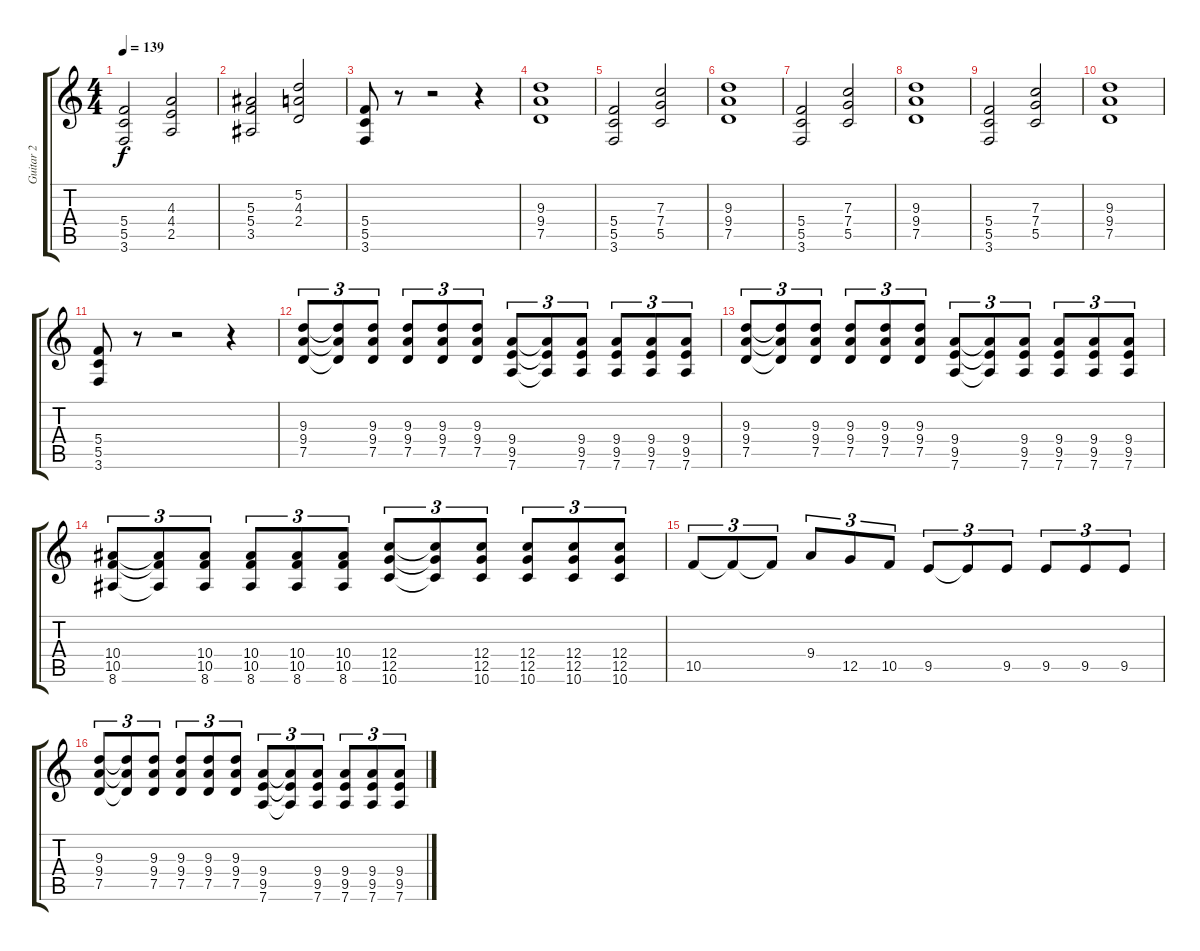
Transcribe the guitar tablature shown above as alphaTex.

\track ("Guitar 2" "Guitar 2") {instrument distortionguitar}
\staff {score tabs}
\tuning (D4 A3 F3 C3 G2 D2) {hide}
\ts (4 4)
\tempo 139
\clef g2
\ks c
(5.4 5.5 3.6).2{dy f} (4.3 4.4 2.5).2 |
(5.3 5.4 3.5).2 (5.2 4.3 2.4).2 |
(5.4 5.5 3.6).8 r.8 r.2 r.4 |
(9.3 9.4 7.5).1 |
(5.4 5.5 3.6).2 (7.3 7.4 5.5).2 |
(9.3 9.4 7.5).1 |
(5.4 5.5 3.6).2 (7.3 7.4 5.5).2 |
(9.3 9.4 7.5).1 |
(5.4 5.5 3.6).2 (7.3 7.4 5.5).2 |
(9.3 9.4 7.5).1 |
(5.4 5.5 3.6).8 r.8 r.2 r.4 |
(9.3 9.4 7.5).8{tu (3 2)} (9.3{t} 9.4{t} 7.5{t}).8{tu (3 2)} (9.3 9.4 7.5).8{tu (3 2)} (9.3 9.4 7.5).8{tu (3 2)} (9.3 9.4 7.5).8{tu (3 2)} (9.3 9.4 7.5).8{tu (3 2)} (9.4 9.5 7.6).8{tu (3 2)} (9.4{t} 9.5{t} 7.6{t}).8{tu (3 2)} (9.4 9.5 7.6).8{tu (3 2)} (9.4 9.5 7.6).8{tu (3 2)} (9.4 9.5 7.6).8{tu (3 2)} (9.4 9.5 7.6).8{tu (3 2)} |
(9.3 9.4 7.5).8{tu (3 2)} (9.3{t} 9.4{t} 7.5{t}).8{tu (3 2)} (9.3 9.4 7.5).8{tu (3 2)} (9.3 9.4 7.5).8{tu (3 2)} (9.3 9.4 7.5).8{tu (3 2)} (9.3 9.4 7.5).8{tu (3 2)} (9.4 9.5 7.6).8{tu (3 2)} (9.4{t} 9.5{t} 7.6{t}).8{tu (3 2)} (9.4 9.5 7.6).8{tu (3 2)} (9.4 9.5 7.6).8{tu (3 2)} (9.4 9.5 7.6).8{tu (3 2)} (9.4 9.5 7.6).8{tu (3 2)} |
(10.4 10.5 8.6).8{tu (3 2)} (10.4{t} 10.5{t} 8.6{t}).8{tu (3 2)} (10.4 10.5 8.6).8{tu (3 2)} (10.4 10.5 8.6).8{tu (3 2)} (10.4 10.5 8.6).8{tu (3 2)} (10.4 10.5 8.6).8{tu (3 2)} (12.4 12.5 10.6).8{tu (3 2)} (12.4{t} 12.5{t} 10.6{t}).8{tu (3 2)} (12.4 12.5 10.6).8{tu (3 2)} (12.4 12.5 10.6).8{tu (3 2)} (12.4 12.5 10.6).8{tu (3 2)} (12.4 12.5 10.6).8{tu (3 2)} |
10.5.8{tu (3 2)} 10.5{t}.8{tu (3 2)} 10.5{t}.8{tu (3 2)} 9.4.8{tu (3 2)} 12.5.8{tu (3 2)} 10.5.8{tu (3 2)} 9.5.8{tu (3 2)} 9.5{t}.8{tu (3 2)} 9.5.8{tu (3 2)} 9.5.8{tu (3 2)} 9.5.8{tu (3 2)} 9.5.8{tu (3 2)} |
(9.3 9.4 7.5).8{tu (3 2)} (9.3{t} 9.4{t} 7.5{t}).8{tu (3 2)} (9.3 9.4 7.5).8{tu (3 2)} (9.3 9.4 7.5).8{tu (3 2)} (9.3 9.4 7.5).8{tu (3 2)} (9.3 9.4 7.5).8{tu (3 2)} (9.4 9.5 7.6).8{tu (3 2)} (9.4{t} 9.5{t} 7.6{t}).8{tu (3 2)} (9.4 9.5 7.6).8{tu (3 2)} (9.4 9.5 7.6).8{tu (3 2)} (9.4 9.5 7.6).8{tu (3 2)} (9.4 9.5 7.6).8{tu (3 2)}
